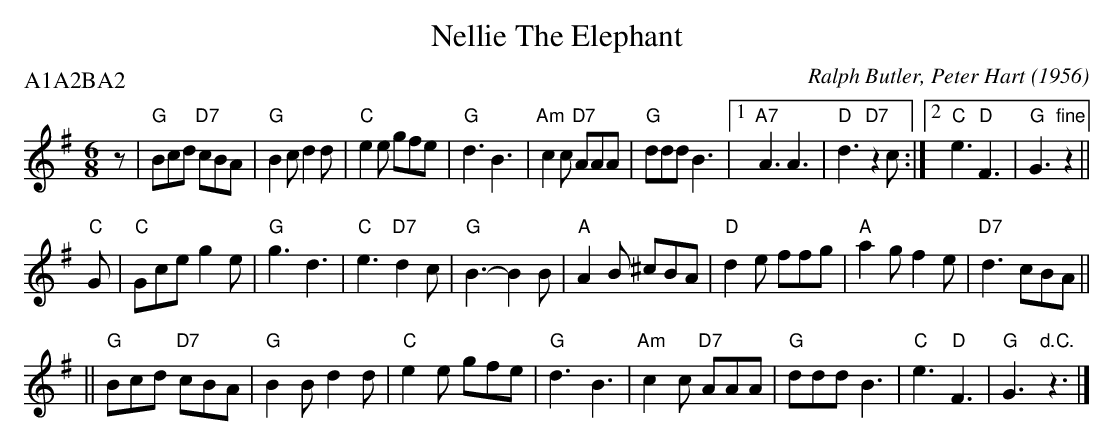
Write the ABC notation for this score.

X:1
T:Nellie The Elephant
C:Ralph Butler, Peter Hart (1956)
M:6/8
L:1/8
P:A1A2BA2
K:Gm
K:G
z \
| "G"Bcd "D7"cBA | "G"B2c d2d \
| "C"e2e gfe | "G"d3 B3 \
| "Am"c2c "D7"AAA | "G"ddd B3 \
|1 "A7"A3 A3 | "D"d3 "D7"z2c \
:|2 "C"e3 "D"F3 | "G"G3 "fine"z2 ||
"C"\
G \
| "C"Gce g2e | "G"g3 d3 \
| "C"e3 "D7"d2c | "G"B3-B2B \
| "A"A2B ^cBA | "D"d2e ffg \
| "A"a2g f2e | "D7"d3 cBA ||
||"G"Bcd "D7"cBA | "G"B2B d2d \
| "C"e2e gfe | "G"d3 B3 \
| "Am"c2c "D7"AAA | "G"ddd B3 \
| "C"e3 "D"F3 | "G"G3 "d.C."z3 |]
